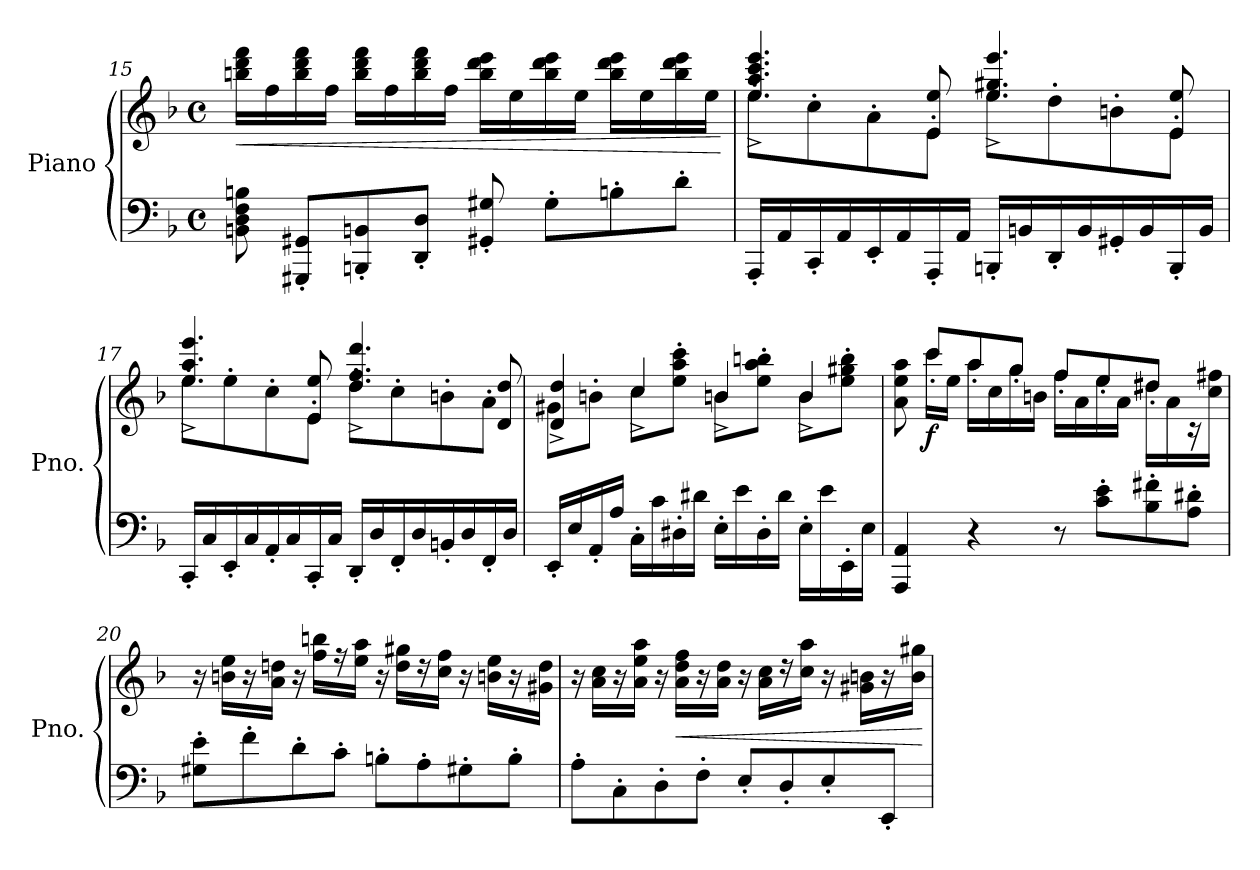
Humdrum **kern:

**kern	**kern	**dynam
*part1	*part1	*part1
*staff2	*staff1	*staff1/2
*I"Piano	*	*
*I'Pno.	*	*
*clefF4	*clefG2	*
*k[b-]	*k[b-]	*
*M4/4	*M4/4	*
*met(c)	*met(c)	*
=15	=15	=15
!	!	!LO:HP:b
8BBn\ 8D\ 8F\ 8Bn\	16bbn\ 16ddd\ 16fff\LL	<
.	16ff\	.
8GGG#X/' 8GG#X/'L	16bb\ 16ddd\ 16fff\	.
.	16ff\JJ	.
8BBBn/' 8BBn/'	16bb\ 16ddd\ 16fff\LL	.
.	16ff\	.
8DD/' 8D/'J	16bb\ 16ddd\ 16fff\	.
.	16ff\JJ	.
8GG#X/' 8G#X/'	16bb\ 16ddd\ 16eee\LL	.
.	16ee\	.
8G#'\L	16bb\ 16ddd\ 16eee\	.
.	16ee\JJ	.
8Bn'\	16bb\ 16ddd\ 16eee\LL	.
.	16ee\	.
8d'\J	16bb\ 16ddd\ 16eee\	.
.	16ee\JJ	.
.	.	[
=16	=16	=16
*	*^	*
16AAA'/LL	8ee'\L	4.ee/^ 4.aa/^ 4.ccc/^ 4.eee/^	.
16AA/	.	.	.
16CC'/	8cc'\	.	.
16AA/	.	.	.
16EE'/	8a'\	.	.
16AA/	.	.	.
16AAA'/	8e'\J	8e/ 8ee/	.
16AA/JJ	.	.	.
16BBBn'/LL	8ee'\L	4.ee/^ 4.gg#X/^ 4.eee/^	.
16BBn/	.	.	.
16DD'/	8dd'\	.	.
16BB/	.	.	.
16GG#X'/	8bn'\	.	.
16BB/	.	.	.
16BBB'/	8e'\J	8e/ 8ee/	.
16BB/JJ	.	.	.
!!LO:LB:g=z	!!
=17	=17	=17	=17
16CC'/LL	8ee'\L	4.ee/^ 4.aa/^ 4.eee/^	.
16C/	.	.	.
16EE'/	8ee'\	.	.
16C/	.	.	.
16AA'/	8cc'\	.	.
16C/	.	.	.
16CC'/	8e'\J	8e/ 8ee/	.
16C/JJ	.	.	.
16DD'/LL	8dd'\L	4.dd/^ 4.ff/^ 4.ddd/^	.
16D/	.	.	.
16FF'/	8cc'\	.	.
16D/	.	.	.
16BBn'/	8bn'\	.	.
16D/	.	.	.
16FF'/	8a'\J	8d/ 8dd/	.
16D/JJ	.	.	.
=18	=18	=18	=18
16EE'/LL	8g#X\L	4d/^ 4dd/^	.
16E/	.	.	.
16AA'/	8bn'\J	.	.
16A/JJ	.	.	.
16C'\LL	8cc\L	4cc^/	.
16c\	.	.	.
16D#X'\	8ee\' 8aa\' 8ccc\'J	.	.
16d#X\JJ	.	.	.
16E'\LL	8bn\L	4b^/	.
16e\	.	.	.
16D#'\	8ee\' 8aa\' 8bbn\'J	.	.
16d#\JJ	.	.	.
16E'\LL	8b\L	4b^/	.
16e\	.	.	.
16EE'\	8ee\' 8gg#X\' 8bb\'J	.	.
16E\JJ	.	.	.
=19	=19	=19	=19
4AAA/ 4AA/	8a\ 8ee\ 8aa\	8ryy	.
!	!	!	!LO:DY:b
.	16ccc\LL	8ccc'/L	f
.	16ee\JJ	.	.
4r	16aa\LL	8aa'/	.
.	16cc\	.	.
.	16gg\	8gg'/J	.
.	16bn\JJ	.	.
8r	16ff\LL	8ff'/L	.
.	16a\	.	.
8c\' 8e\'L	16ee\	8ee'/	.
.	16a\JJ	.	.
8B-\' 8f#X\'	16dd#X\LL	8dd#'/J	.
.	16a\	.	.
8A\' 8d#X\'J	16rc	8ryy	.
.	16cc\ 16ff#X\JJ	.	.
*	*v	*v	*
!!LO:LB:g=z
=20	=20	=20
8G#X\' 8e\'L	16r	.
.	16bn\ 16ee\LL	.
8f'\	16r	.
.	16a\ 16ddn\JJ	.
8d'\	16r	.
.	16ff\ 16bbn\LL	.
8c'\J	16r	.
.	16ee\ 16aa\JJ	.
8Bn'\L	16r	.
.	16dd\ 16gg#X\LL	.
8A'\	16r	.
.	16cc\ 16ff\JJ	.
8G#X'\	16r	.
.	16bn\ 16ee\LL	.
8B'\J	16r	.
.	16g#X\ 16dd\JJ	.
=21	=21	=21
8A'\L	16r	.
.	16a\ 16cc\LL	.
8C'\	16r	.
.	16a\ 16ee\ 16aa\JJ	.
8D'\	16r	.
!	!	!LO:HP:b
.	16a\ 16dd\ 16ff\LL	<
8F'\J	16r	.
.	16a\ 16dd\JJ	.
8E'/L	16r	.
.	16a\ 16cc\LL	.
8D'/	16r	.
.	16cc\ 16aa\JJ	.
8E'/	16r	.
.	16g#X\ 16bn\LL	.
8EE'/J	16r	.
.	16b\ 16gg#X\JJ	.
.	.	[
=	=	=
*-	*-	*-
